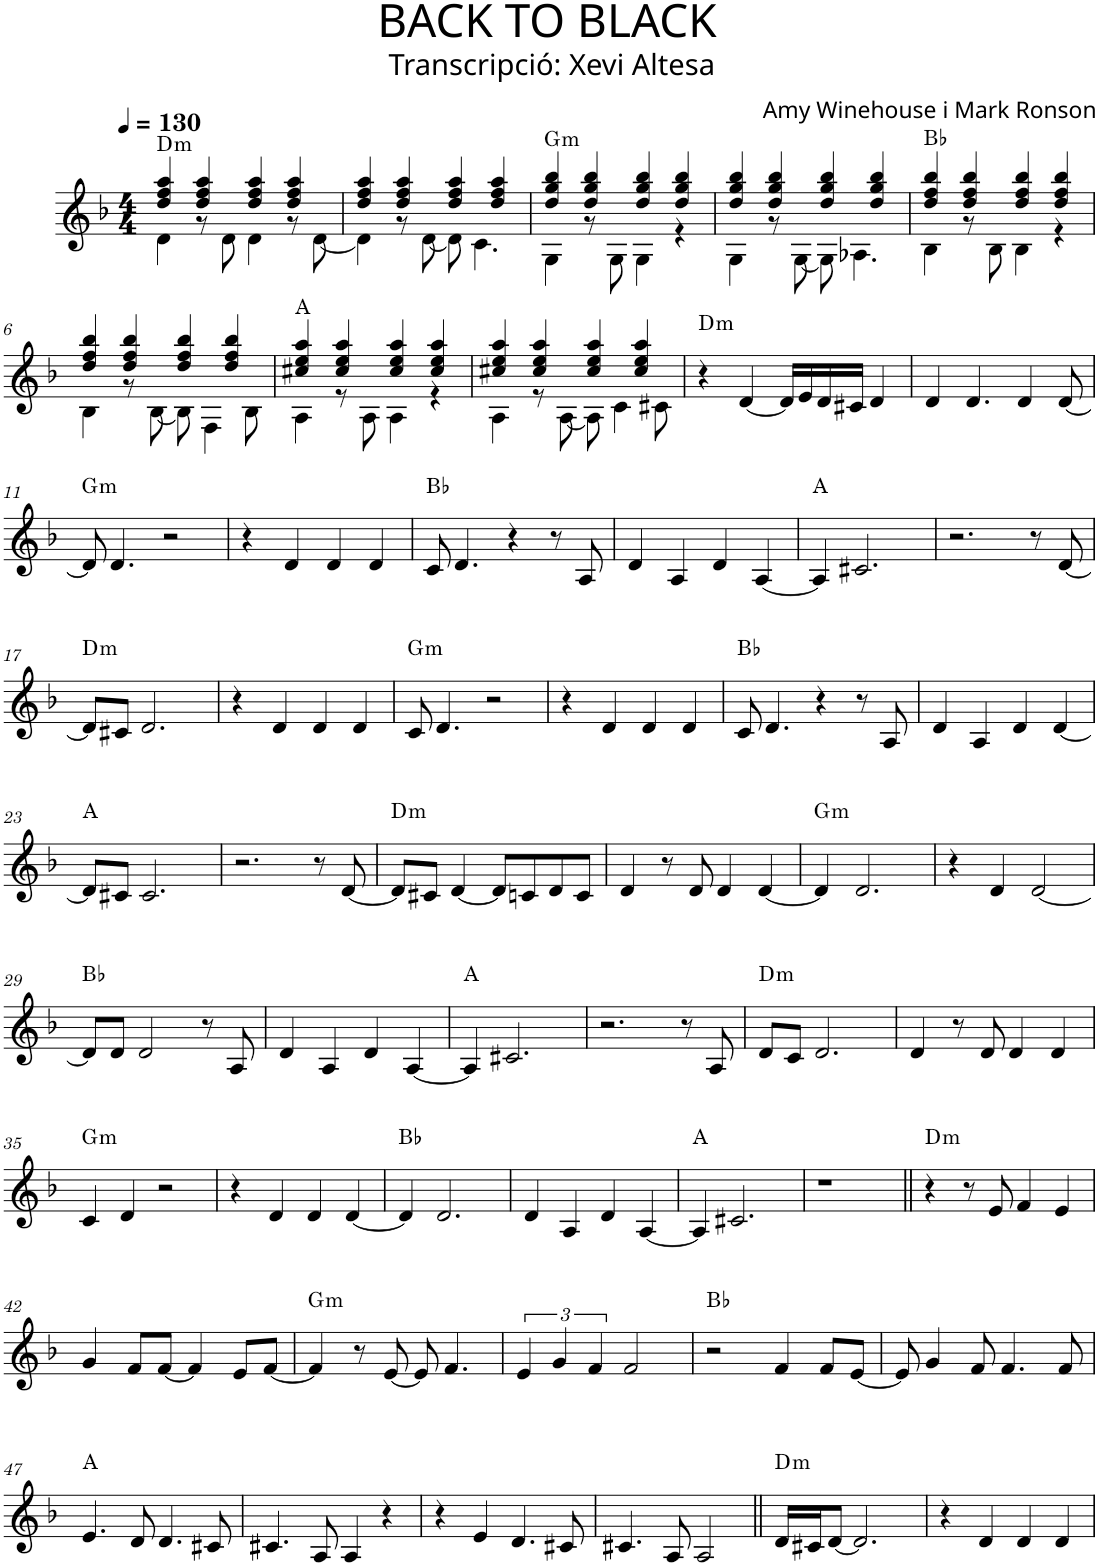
**kern	**harte
*part1	*part1
*staff1	*
*I"P1	*
*clefG2	*
*k[b-]	*
*d:	*
*M4/4	*
*MM130	*
=1	=1
*^	*
!	!	!LO:H:kt=m
4dd/ 4ff/ 4aa/	4d\	D:min
4dd/ 4ff/ 4aa/	8r	.
.	8d\	.
4dd/ 4ff/ 4aa/	4d\	.
4dd/ 4ff/ 4aa/	8r	.
.	[<8d\	.
=2	=2	=2
4dd/ 4ff/ 4aa/	4d\]	.
4dd/ 4ff/ 4aa/	8r	.
.	[<8d\	.
4dd/ 4ff/ 4aa/	8d\]	.
.	4.c\	.
4dd/ 4ff/ 4aa/	.	.
=3	=3	=3
!	!	!LO:H:kt=m
4dd/ 4gg/ 4bb-/	4G\	G:min
4dd/ 4gg/ 4bb-/	8r	.
.	8G\	.
4dd/ 4gg/ 4bb-/	4G\	.
4dd/ 4gg/ 4bb-/	4r	.
=4	=4	=4
4dd/ 4gg/ 4bb-/	4G\	.
4dd/ 4gg/ 4bb-/	8r	.
.	[<8G\	.
4dd/ 4gg/ 4bb-/	8G\]	.
.	4.A-X\	.
4dd/ 4gg/ 4bb-/	.	.
=5	=5	=5
4dd/ 4ff/ 4bb-/	4B-\	Bb:maj
4dd/ 4ff/ 4bb-/	8r	.
.	8B-\	.
4dd/ 4ff/ 4bb-/	4B-\	.
4dd/ 4ff/ 4bb-/	4r	.
!!LO:LB:g=z	!!
=6	=6	=6
4dd/ 4ff/ 4bb-/	4B-\	.
4dd/ 4ff/ 4bb-/	8r	.
.	[<8B-\	.
4dd/ 4ff/ 4bb-/	8B-\]	.
.	4F\	.
4dd/ 4ff/ 4bb-/	.	.
.	8B-\	.
=7	=7	=7
4cc#X/ 4ee/ 4aa/	4A\	A:maj
4cc#/ 4ee/ 4aa/	8r	.
.	8A\	.
4cc#/ 4ee/ 4aa/	4A\	.
4cc#/ 4ee/ 4aa/	4r	.
=8	=8	=8
4cc#X/ 4ee/ 4aa/	4A\	.
4cc#/ 4ee/ 4aa/	8r	.
.	[<8A\	.
4cc#/ 4ee/ 4aa/	8A\]	.
.	4c\	.
4cc#/ 4ee/ 4aa/	.	.
.	8c#X\	.
=9	=9	=9
!	!	!LO:H:kt=m
*v	*v	*
4r	D:min
[<4d/	.
16d/LL]	.
16e/	.
16d/	.
16c#X/JJ	.
4d/	.
=10	=10
4d/	.
4.d/	.
4d/	.
[<8d/	.
!!LO:LB:g=z
=11	=11
!	!LO:H:kt=m
8d/]	G:min
4.d/	.
2r	.
=12	=12
4r	.
4d/	.
4d/	.
4d/	.
=13	=13
8c/	Bb:maj
4.d/	.
4r	.
8r	.
8A/	.
=14	=14
4d/	.
4A/	.
4d/	.
[<4A/	.
=15	=15
4A/]	A:maj
2.c#X/	.
=16	=16
2.r	.
8r	.
[<8d/	.
!!LO:LB:g=z
=17	=17
!	!LO:H:kt=m
8d/L]	D:min
8c#X/J	.
2.d/	.
=18	=18
4r	.
4d/	.
4d/	.
4d/	.
=19	=19
!	!LO:H:kt=m
8c/	G:min
4.d/	.
2r	.
=20	=20
4r	.
4d/	.
4d/	.
4d/	.
=21	=21
8c/	Bb:maj
4.d/	.
4r	.
8r	.
8A/	.
=22	=22
4d/	.
4A/	.
4d/	.
[<4d/	.
!!LO:LB:g=z
=23	=23
8d/L]	A:maj
8c#X/J	.
2.c#/	.
=24	=24
2.r	.
8r	.
[<8d/	.
=25	=25
!	!LO:H:kt=m
8d/L]	D:min
8c#X/J	.
[<4d/	.
8d/L]	.
8cn/	.
8d/	.
8c/J	.
=26	=26
4d/	.
8r	.
8d/	.
4d/	.
[<4d/	.
=27	=27
!	!LO:H:kt=m
4d/]	G:min
2.d/	.
=28	=28
4r	.
4d/	.
[<2d/	.
!!LO:LB:g=z
=29	=29
8d/L]	Bb:maj
8d/J	.
2d/	.
8r	.
8A/	.
=30	=30
4d/	.
4A/	.
4d/	.
[<4A/	.
=31	=31
4A/]	A:maj
2.c#X/	.
=32	=32
2.r	.
8r	.
8A/	.
=33	=33
!	!LO:H:kt=m
8d/L	D:min
8c/J	.
2.d/	.
=34	=34
4d/	.
8r	.
8d/	.
4d/	.
4d/	.
!!LO:LB:g=z
=35	=35
!	!LO:H:kt=m
4c/	G:min
4d/	.
2r	.
=36	=36
4r	.
4d/	.
4d/	.
[<4d/	.
=37	=37
4d/]	Bb:maj
2.d/	.
=38	=38
4d/	.
4A/	.
4d/	.
[<4A/	.
=39	=39
4A/]	A:maj
2.c#X/	.
=40	=40
1r	.
=41||	=41||
!	!LO:H:kt=m
4r	D:min
8r	.
8e/	.
4f/	.
4e/	.
!!LO:LB:g=z
=42	=42
4g/	.
8f/L	.
[<8f/J	.
4f/]	.
8e/L	.
[<8f/J	.
=43	=43
!	!LO:H:kt=m
4f/]	G:min
8r	.
[<8e/	.
8e/]	.
4.f/	.
=44	=44
6e/	.
6g/	.
6f/	.
2f/	.
=45	=45
2r	Bb:maj
4f/	.
8f/L	.
[<8e/J	.
=46	=46
8e/]	.
4g/	.
8f/	.
4.f/	.
8f/	.
!!LO:LB:g=z
=47	=47
4.e/	A:maj
8d/	.
4.d/	.
8c#X/	.
=48	=48
4.c#X/	.
8A/	.
4A/	.
4r	.
=49	=49
4r	.
4e/	.
4.d/	.
8c#X/	.
=50	=50
4.c#X/	.
8A/	.
2A/	.
=51||	=51||
!	!LO:H:kt=m
16d/LL	D:min
16c#X/J	.
[<8d/J	.
2.d/]	.
=52	=52
4r	.
4d/	.
4d/	.
4d/	.
=	=
*-	*-
